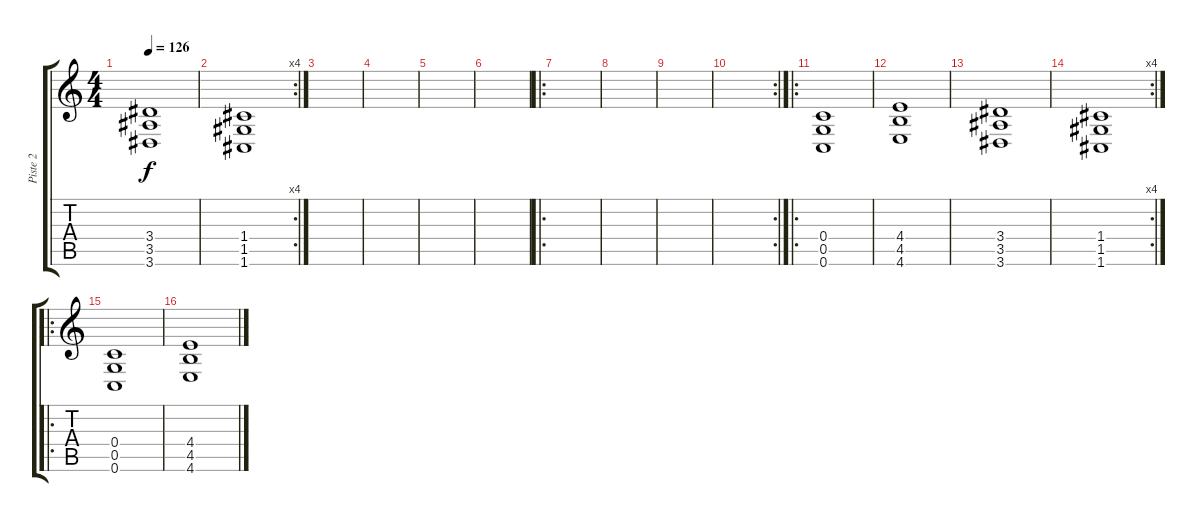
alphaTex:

\track ("Piste 2" "Piste 2") {instrument distortionguitar}
\staff {score tabs}
\tuning (D4 A3 F3 C3 G2 C2) {hide}
\ts (4 4)
\tempo 126
\clef g2
\ks c
(3.4 3.5 3.6).1{dy f} |
\rc 4
(1.4 1.5 1.6).1 |
|
|
|
|
\ro
|
|
|
\rc 2
|
\ro
(0.4 0.5 0.6).1 |
(4.4 4.5 4.6).1 |
(3.4 3.5 3.6).1 |
\rc 4
(1.4 1.5 1.6).1 |
\ro
(0.4 0.5 0.6).1{instrument acousticguitarnylon} |
(4.4 4.5 4.6).1
